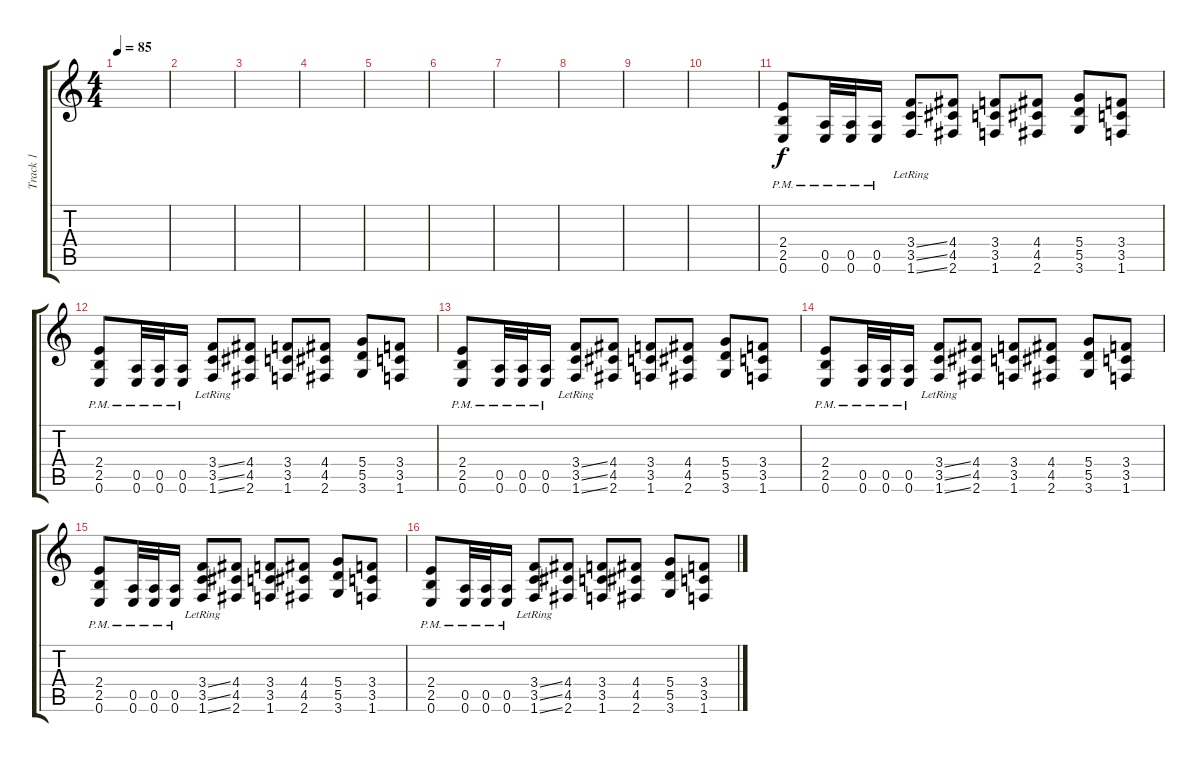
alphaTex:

\track ("Track 1" "Track 1") {instrument distortionguitar}
\staff {score tabs}
\tuning (E4 B3 G3 D3 A2 E2) {hide}
\ts (4 4)
\tempo 85
\clef g2
\ks c
|
|
|
|
|
|
|
|
|
|
(2.4{pm} 2.5{pm} 0.6{pm}).8 (0.5{pm} 0.6{pm}).32 (0.5{pm} 0.6{pm}).32 (0.5{pm} 0.6{pm}).16 (3.4{ss lr} 3.5{ss lr} 1.6{ss lr}).8 (4.4 4.5 2.6).8 (3.4 3.5 1.6).8 (4.4 4.5 2.6).8 (5.4 5.5 3.6).8 (3.4 3.5 1.6).8 |
(2.4{pm} 2.5{pm} 0.6{pm}).8 (0.5{pm} 0.6{pm}).32 (0.5{pm} 0.6{pm}).32 (0.5{pm} 0.6{pm}).16 (3.4{ss lr} 3.5{ss lr} 1.6{ss lr}).8 (4.4 4.5 2.6).8 (3.4 3.5 1.6).8 (4.4 4.5 2.6).8 (5.4 5.5 3.6).8 (3.4 3.5 1.6).8 |
(2.4{pm} 2.5{pm} 0.6{pm}).8 (0.5{pm} 0.6{pm}).32 (0.5{pm} 0.6{pm}).32 (0.5{pm} 0.6{pm}).16 (3.4{ss lr} 3.5{ss lr} 1.6{ss lr}).8 (4.4 4.5 2.6).8 (3.4 3.5 1.6).8 (4.4 4.5 2.6).8 (5.4 5.5 3.6).8 (3.4 3.5 1.6).8 |
(2.4{pm} 2.5{pm} 0.6{pm}).8 (0.5{pm} 0.6{pm}).32 (0.5{pm} 0.6{pm}).32 (0.5{pm} 0.6{pm}).16 (3.4{ss lr} 3.5{ss lr} 1.6{ss lr}).8 (4.4 4.5 2.6).8 (3.4 3.5 1.6).8 (4.4 4.5 2.6).8 (5.4 5.5 3.6).8 (3.4 3.5 1.6).8 |
(2.4{pm} 2.5{pm} 0.6{pm}).8 (0.5{pm} 0.6{pm}).32 (0.5{pm} 0.6{pm}).32 (0.5{pm} 0.6{pm}).16 (3.4{ss lr} 3.5{ss lr} 1.6{ss lr}).8 (4.4 4.5 2.6).8 (3.4 3.5 1.6).8 (4.4 4.5 2.6).8 (5.4 5.5 3.6).8 (3.4 3.5 1.6).8 |
(2.4{pm} 2.5{pm} 0.6{pm}).8 (0.5{pm} 0.6{pm}).32 (0.5{pm} 0.6{pm}).32 (0.5{pm} 0.6{pm}).16 (3.4{ss lr} 3.5{ss lr} 1.6{ss lr}).8 (4.4 4.5 2.6).8 (3.4 3.5 1.6).8 (4.4 4.5 2.6).8 (5.4 5.5 3.6).8 (3.4 3.5 1.6).8
